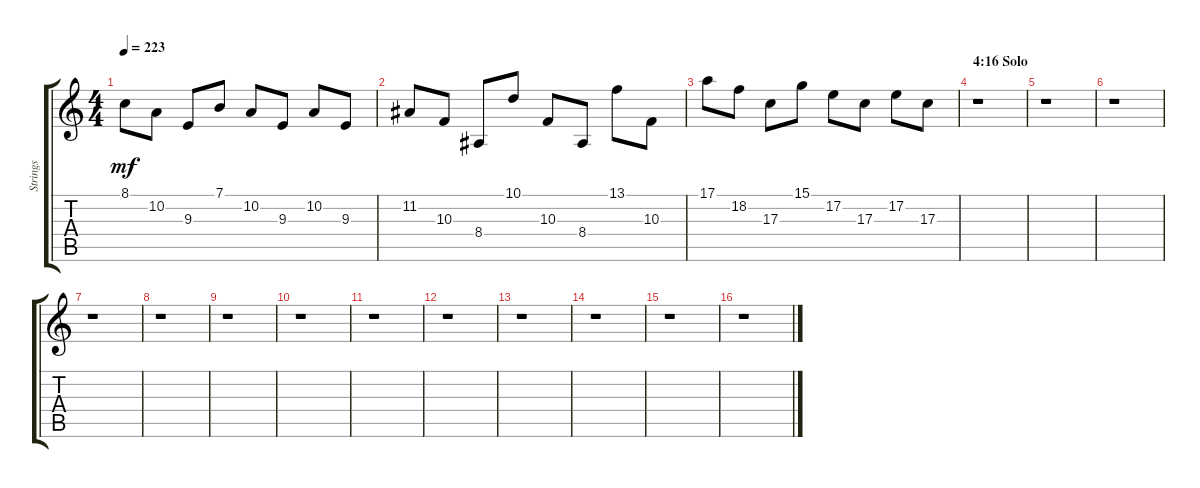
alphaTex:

\track ("Strings" "Strings") {instrument stringensemble1}
\staff {score tabs}
\tuning (E4 B3 G3 D3 A2 E2) {hide}
\ts (4 4)
\tempo 223
\clef g2
\ks c
8.1.8{dy mf} 10.2.8 9.3.8 7.1.8 10.2.8 9.3.8 10.2.8 9.3.8 |
11.2.8 10.3.8 8.4.8 10.1.8 10.3.8 8.4.8 13.1.8 10.3.8 |
17.1.8 18.2.8 17.3.8 15.1.8 17.2.8 17.3.8 17.2.8 17.3.8 |
\section ("" "4:16 Solo")
r.1 |
r.1 |
r.1 |
r.1 |
r.1 |
r.1 |
r.1 |
r.1 |
r.1 |
r.1 |
r.1 |
r.1 |
r.1
